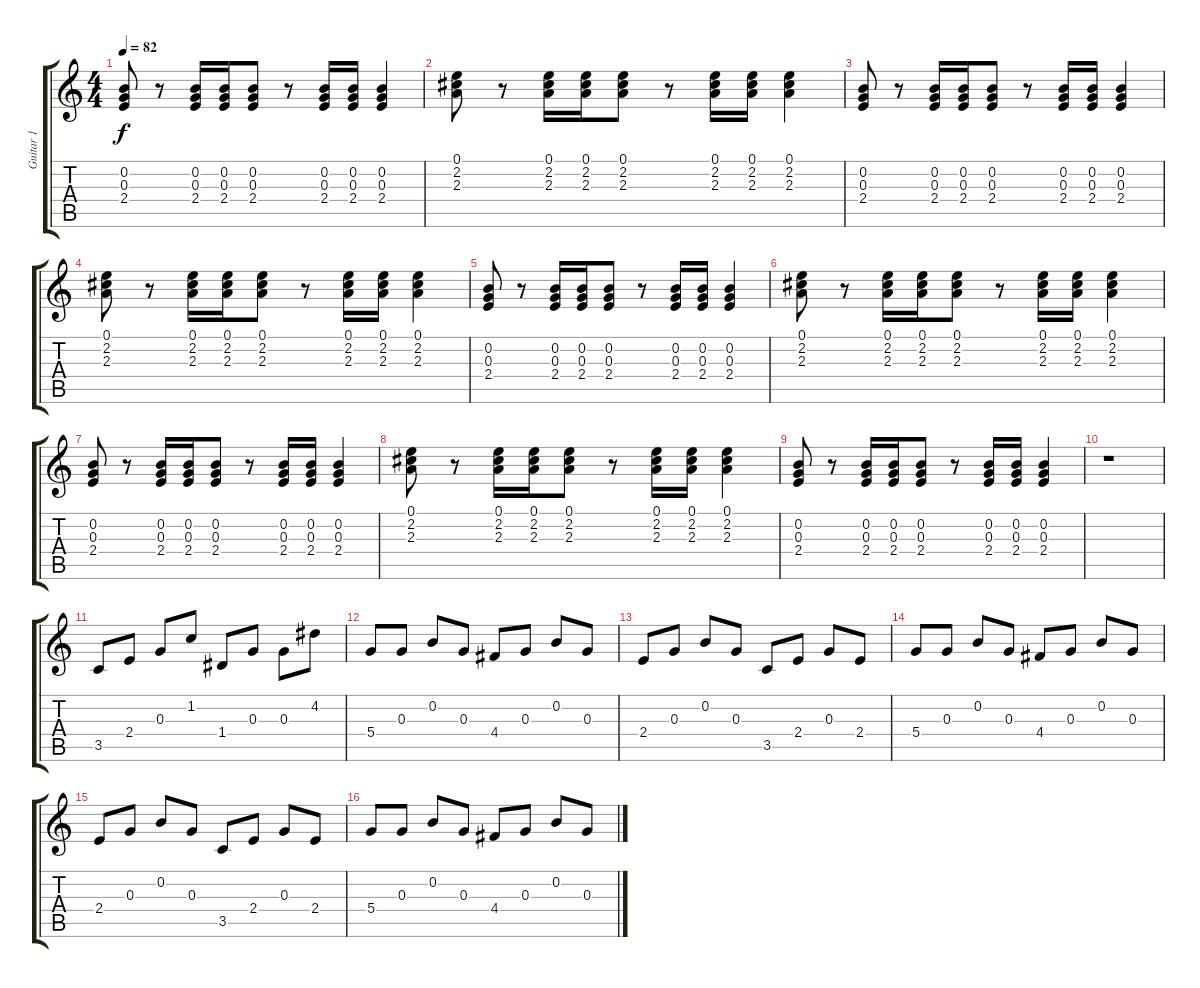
\track ("Guitar 1" "Guitar 1") {instrument acousticguitarsteel}
\staff {score tabs}
\tuning (E4 B3 G3 D3 A2 E2) {hide}
\ts (4 4)
\tempo 82
\clef g2
\ks c
(0.2 0.3 2.4).8{dy f} r.8 (0.2 0.3 2.4).16 (0.2 0.3 2.4).16 (0.2 0.3 2.4).8 r.8 (0.2 0.3 2.4).16 (0.2 0.3 2.4).16 (0.2 0.3 2.4).4 |
(0.1 2.2 2.3).8 r.8 (0.1 2.2 2.3).16 (0.1 2.2 2.3).16 (0.1 2.2 2.3).8 r.8 (0.1 2.2 2.3).16 (0.1 2.2 2.3).16 (0.1 2.2 2.3).4 |
(0.2 0.3 2.4).8 r.8 (0.2 0.3 2.4).16 (0.2 0.3 2.4).16 (0.2 0.3 2.4).8 r.8 (0.2 0.3 2.4).16 (0.2 0.3 2.4).16 (0.2 0.3 2.4).4 |
(0.1 2.2 2.3).8 r.8 (0.1 2.2 2.3).16 (0.1 2.2 2.3).16 (0.1 2.2 2.3).8 r.8 (0.1 2.2 2.3).16 (0.1 2.2 2.3).16 (0.1 2.2 2.3).4 |
(0.2 0.3 2.4).8 r.8 (0.2 0.3 2.4).16 (0.2 0.3 2.4).16 (0.2 0.3 2.4).8 r.8 (0.2 0.3 2.4).16 (0.2 0.3 2.4).16 (0.2 0.3 2.4).4 |
(0.1 2.2 2.3).8 r.8 (0.1 2.2 2.3).16 (0.1 2.2 2.3).16 (0.1 2.2 2.3).8 r.8 (0.1 2.2 2.3).16 (0.1 2.2 2.3).16 (0.1 2.2 2.3).4 |
(0.2 0.3 2.4).8 r.8 (0.2 0.3 2.4).16 (0.2 0.3 2.4).16 (0.2 0.3 2.4).8 r.8 (0.2 0.3 2.4).16 (0.2 0.3 2.4).16 (0.2 0.3 2.4).4 |
(0.1 2.2 2.3).8 r.8 (0.1 2.2 2.3).16 (0.1 2.2 2.3).16 (0.1 2.2 2.3).8 r.8 (0.1 2.2 2.3).16 (0.1 2.2 2.3).16 (0.1 2.2 2.3).4 |
(0.2 0.3 2.4).8 r.8 (0.2 0.3 2.4).16 (0.2 0.3 2.4).16 (0.2 0.3 2.4).8 r.8 (0.2 0.3 2.4).16 (0.2 0.3 2.4).16 (0.2 0.3 2.4).4 |
r.1 |
3.5.8 2.4.8 0.3.8 1.2.8 1.4.8 0.3.8 0.3.8 4.2.8 |
5.4.8 0.3.8 0.2.8 0.3.8 4.4.8 0.3.8 0.2.8 0.3.8 |
2.4.8 0.3.8 0.2.8 0.3.8 3.5.8 2.4.8 0.3.8 2.4.8 |
5.4.8 0.3.8 0.2.8 0.3.8 4.4.8 0.3.8 0.2.8 0.3.8 |
2.4.8 0.3.8 0.2.8 0.3.8 3.5.8 2.4.8 0.3.8 2.4.8 |
5.4.8 0.3.8 0.2.8 0.3.8 4.4.8 0.3.8 0.2.8 0.3.8
